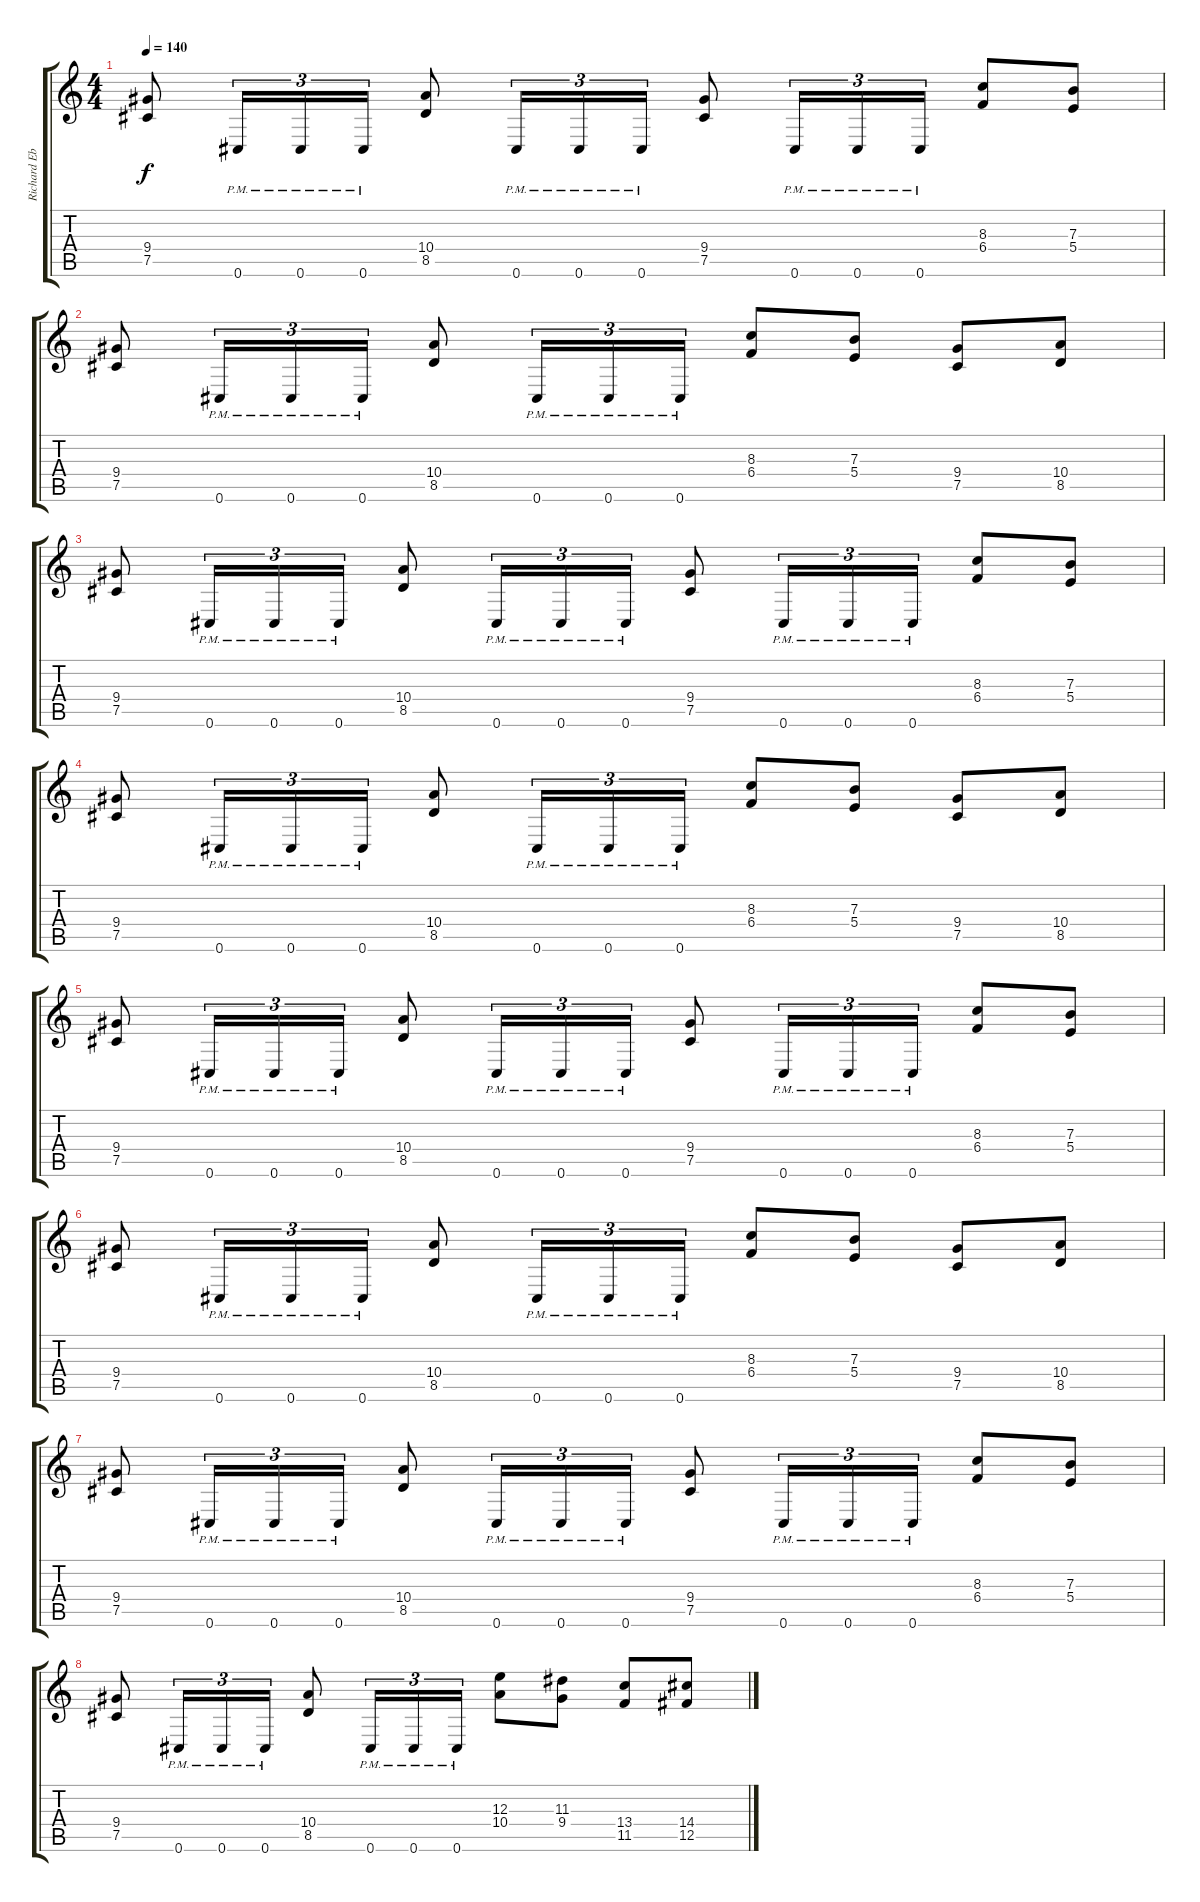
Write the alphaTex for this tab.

\track ("Richard Ebisch (Rhythm)" "Richard Eb") {instrument distortionguitar}
\staff {score tabs}
\tuning (Db4 Ab3 E3 B2 Gb2 Db2) {hide}
\ts (4 4)
\tempo 140
\clef g2
\ks c
(9.4 7.5).8{dy f} 0.6{pm}.16{tu (3 2)} 0.6{pm}.16{tu (3 2)} 0.6{pm}.16{tu (3 2)} (10.4 8.5).8 0.6{pm}.16{tu (3 2)} 0.6{pm}.16{tu (3 2)} 0.6{pm}.16{tu (3 2)} (9.4 7.5).8 0.6{pm}.16{tu (3 2)} 0.6{pm}.16{tu (3 2)} 0.6{pm}.16{tu (3 2)} (8.3 6.4).8 (7.3 5.4).8 |
(9.4 7.5).8 0.6{pm}.16{tu (3 2)} 0.6{pm}.16{tu (3 2)} 0.6{pm}.16{tu (3 2)} (10.4 8.5).8 0.6{pm}.16{tu (3 2)} 0.6{pm}.16{tu (3 2)} 0.6{pm}.16{tu (3 2)} (8.3 6.4).8 (7.3 5.4).8 (9.4 7.5).8 (10.4 8.5).8 |
(9.4 7.5).8 0.6{pm}.16{tu (3 2)} 0.6{pm}.16{tu (3 2)} 0.6{pm}.16{tu (3 2)} (10.4 8.5).8 0.6{pm}.16{tu (3 2)} 0.6{pm}.16{tu (3 2)} 0.6{pm}.16{tu (3 2)} (9.4 7.5).8 0.6{pm}.16{tu (3 2)} 0.6{pm}.16{tu (3 2)} 0.6{pm}.16{tu (3 2)} (8.3 6.4).8 (7.3 5.4).8 |
(9.4 7.5).8 0.6{pm}.16{tu (3 2)} 0.6{pm}.16{tu (3 2)} 0.6{pm}.16{tu (3 2)} (10.4 8.5).8 0.6{pm}.16{tu (3 2)} 0.6{pm}.16{tu (3 2)} 0.6{pm}.16{tu (3 2)} (8.3 6.4).8 (7.3 5.4).8 (9.4 7.5).8 (10.4 8.5).8 |
(9.4 7.5).8 0.6{pm}.16{tu (3 2)} 0.6{pm}.16{tu (3 2)} 0.6{pm}.16{tu (3 2)} (10.4 8.5).8 0.6{pm}.16{tu (3 2)} 0.6{pm}.16{tu (3 2)} 0.6{pm}.16{tu (3 2)} (9.4 7.5).8 0.6{pm}.16{tu (3 2)} 0.6{pm}.16{tu (3 2)} 0.6{pm}.16{tu (3 2)} (8.3 6.4).8 (7.3 5.4).8 |
(9.4 7.5).8 0.6{pm}.16{tu (3 2)} 0.6{pm}.16{tu (3 2)} 0.6{pm}.16{tu (3 2)} (10.4 8.5).8 0.6{pm}.16{tu (3 2)} 0.6{pm}.16{tu (3 2)} 0.6{pm}.16{tu (3 2)} (8.3 6.4).8 (7.3 5.4).8 (9.4 7.5).8 (10.4 8.5).8 |
(9.4 7.5).8 0.6{pm}.16{tu (3 2)} 0.6{pm}.16{tu (3 2)} 0.6{pm}.16{tu (3 2)} (10.4 8.5).8 0.6{pm}.16{tu (3 2)} 0.6{pm}.16{tu (3 2)} 0.6{pm}.16{tu (3 2)} (9.4 7.5).8 0.6{pm}.16{tu (3 2)} 0.6{pm}.16{tu (3 2)} 0.6{pm}.16{tu (3 2)} (8.3 6.4).8 (7.3 5.4).8 |
(9.4 7.5).8 0.6{pm}.16{tu (3 2)} 0.6{pm}.16{tu (3 2)} 0.6{pm}.16{tu (3 2)} (10.4 8.5).8 0.6{pm}.16{tu (3 2)} 0.6{pm}.16{tu (3 2)} 0.6{pm}.16{tu (3 2)} (12.3 10.4).8 (11.3 9.4).8 (13.4 11.5).8 (14.4 12.5).8
